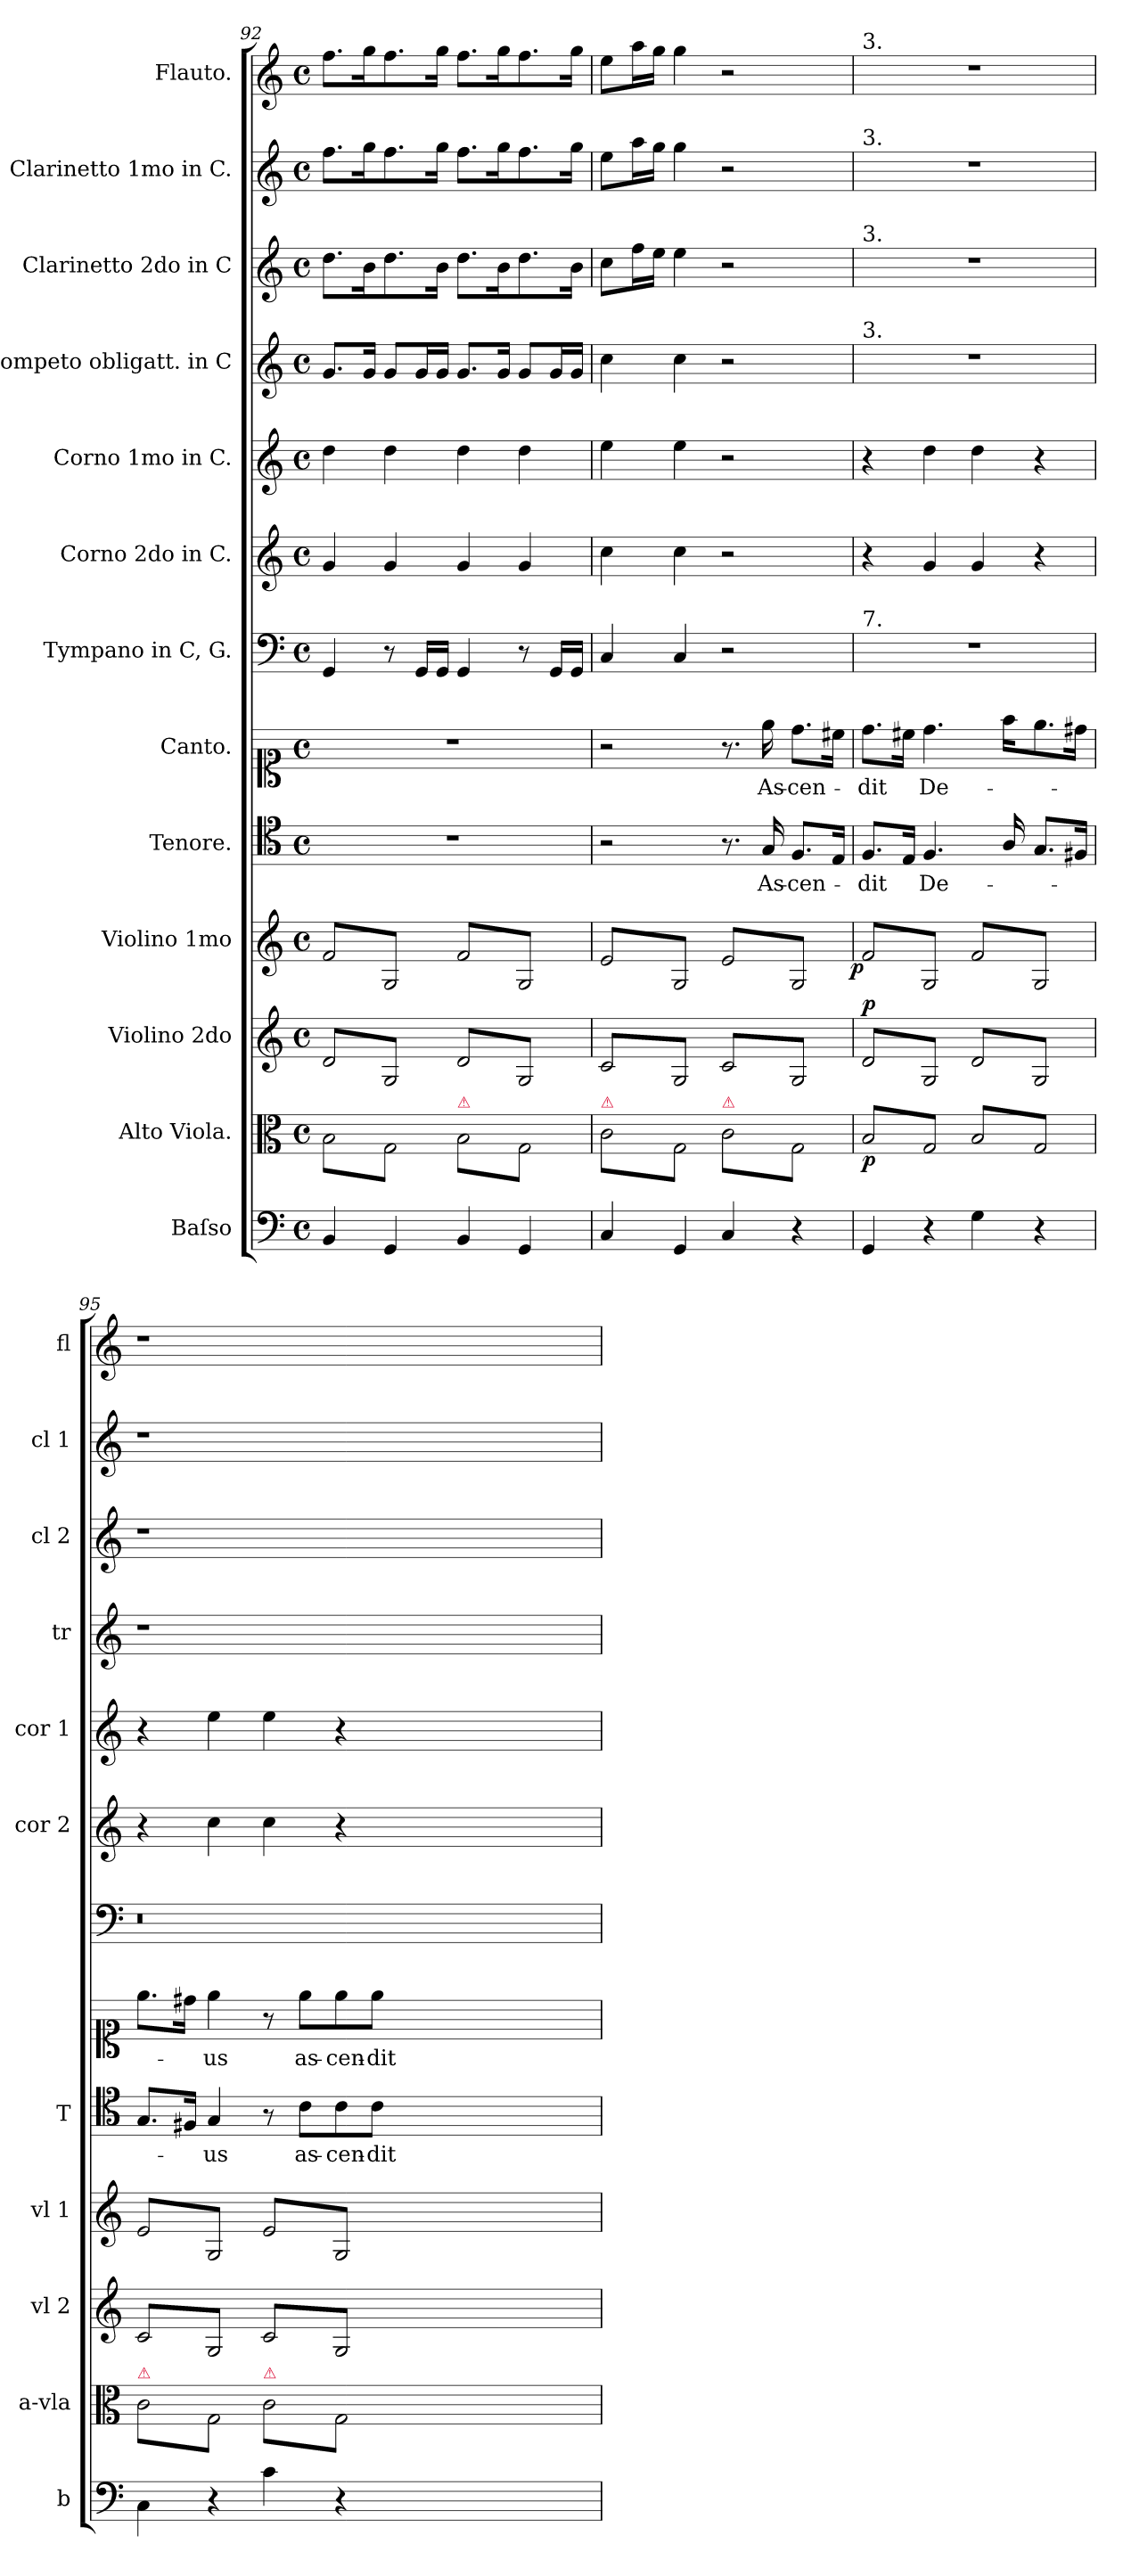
**kern	**kern	**dynam	**kern	**dynam	**kern	**dynam	**kern	**text	**kern	**text	**kern	**kern	**kern	**kern	**kern	**kern	**kern
*part13	*part12	*part12	*part11	*part11	*part10	*part10	*part9	*part9	*part8	*part8	*part7	*part6	*part5	*part4	*part3	*part2	*part1
*staff13	*staff12	*staff12	*staff11	*staff11	*staff10	*staff10	*staff9	*staff9	*staff8	*staff8	*staff7	*staff6	*staff5	*staff4	*staff3	*staff2	*staff1
*I"Baſso	*I"Alto Viola.	*	*I"Violino 2do	*	*I"Violino 1mo	*	*I"Tenore.	*	*I"Canto.	*	*I"Tympano in C, G.	*I"Corno 2do in C.	*I"Corno 1mo in C.	*I"Trompeto obligatt. in C	*I"Clarinetto 2do in C	*I"Clarinetto 1mo in C.	*I"Flauto.
*I'b	*I'a-vla	*	*I'vl 2	*	*I'vl 1	*	*I'T	*	*	*	*	*I'cor 2	*I'cor 1	*I'tr	*I'cl 2	*I'cl 1	*I'fl
*clefF4	*clefC3	*	*clefG2	*	*clefG2	*	*clefC4	*	*clefC1	*	*clefF4	*clefG2	*clefG2	*clefG2	*clefG2	*clefG2	*clefG2
*k[]	*k[]	*	*k[]	*	*k[]	*	*k[]	*	*k[]	*	*k[]	*k[]	*k[]	*k[]	*k[]	*k[]	*k[]
*M4/4	*M4/4	*	*M4/4	*	*M4/4	*	*M4/4	*	*M4/4	*	*M4/4	*M4/4	*M4/4	*M4/4	*M4/4	*M4/4	*M4/4
*met(c)	*met(c)	*	*met(c)	*	*met(c)	*	*met(c)	*	*met(c)	*	*met(c)	*met(c)	*met(c)	*met(c)	*met(c)	*met(c)	*met(c)
=92	=92	=92	=92	=92	=92	=92	=92	=92	=92	=92	=92	=92	=92	=92	=92	=92	=92
!	!LO:TX:a:color=crimson:t=⚠	!	!	!	!	!	!	!	!	!	!	!	!	!	!	!	!
*	*tremolo	*	*	*	*	*	*	*	*	*	*	*	*	*	*	*	*
*	*	*	*tremolo	*	*	*	*	*	*	*	*	*	*	*	*	*	*
*	*	*	*	*	*tremolo	*	*	*	*	*	*	*	*	*	*	*	*
4BB/	8B\L	.	8d/L	.	8f/L	.	1r	.	1r	.	4GG/	4g/	4dd\	8.g/L	8.dd\L	8.ff\L	8.ff\L
.	8G\	.	8G/	.	8G/	.	.	.	.	.	.	.	.	.	.	.	.
.	.	.	.	.	.	.	.	.	.	.	.	.	.	16g/Jk	16b\K	16gg\K	16gg\K
4GG/	8B\	.	8d/	.	8f/	.	.	.	.	.	8r	4g/	4dd\	8g/L	8.dd\	8.ff\	8.ff\
.	8G\J	.	8G/J	.	8G/J	.	.	.	.	.	16GG/LL	.	.	16g/L	.	.	.
.	.	.	.	.	.	.	.	.	.	.	16GG/JJ	.	.	16g/JJ	16b\Jk	16gg\Jk	16gg\Jk
!	!LO:TX:a:color=crimson:t=⚠	!	!	!	!	!	!	!	!	!	!	!	!	!	!	!	!
4BB/	8B\L	.	8d/L	.	8f/L	.	.	.	.	.	4GG/	4g/	4dd\	8.g/L	8.dd\L	8.ff\L	8.ff\L
.	8G\	.	8G/	.	8G/	.	.	.	.	.	.	.	.	.	.	.	.
.	.	.	.	.	.	.	.	.	.	.	.	.	.	16g/Jk	16b\K	16gg\K	16gg\K
4GG/	8B\	.	8d/	.	8f/	.	.	.	.	.	8r	4g/	4dd\	8g/L	8.dd\	8.ff\	8.ff\
.	8G\J	.	8G/J	.	8G/J	.	.	.	.	.	16GG/LL	.	.	16g/L	.	.	.
.	.	.	.	.	.	.	.	.	.	.	16GG/JJ	.	.	16g/JJ	16b\Jk	16gg\Jk	16gg\Jk
=93	=93	=93	=93	=93	=93	=93	=93	=93	=93	=93	=93	=93	=93	=93	=93	=93	=93
!	!LO:TX:a:color=crimson:t=⚠	!	!	!	!	!	!	!	!	!	!	!	!	!	!	!	!
4C/	8c\L	.	8c/L	.	8e/L	.	2r	.	2r	.	4C/	4cc\	4ee\	4cc\	8cc\L	8ee\L	8ee\L
.	8G\	.	8G/	.	8G/	.	.	.	.	.	.	.	.	.	16ff\L	16aa\L	16aa\L
.	.	.	.	.	.	.	.	.	.	.	.	.	.	.	16ee\JJ	16gg\JJ	16gg\JJ
4GG/	8c\	.	8c/	.	8e/	.	.	.	.	.	4C/	4cc\	4ee\	4cc\	4ee\	4gg\	4gg\
.	8G\J	.	8G/J	.	8G/J	.	.	.	.	.	.	.	.	.	.	.	.
!	!LO:TX:a:color=crimson:t=⚠	!	!	!	!	!	!	!	!	!	!	!	!	!	!	!	!
4C/	8c\L	.	8c/L	.	8e/L	.	8.r	.	8.r	.	2r	2r	2r	2r	2r	2r	2r
.	8G\	.	8G/	.	8G/	.	.	.	.	.	.	.	.	.	.	.	.
.	.	.	.	.	.	.	16G/	As-	16ee\	As-	.	.	.	.	.	.	.
4r	8c\	.	8c/	.	8e/	.	8.F/L	-cen-	8.dd\L	-cen-	.	.	.	.	.	.	.
.	8G\J	.	8G/J	.	8G/J	.	.	.	.	.	.	.	.	.	.	.	.
.	.	.	.	.	.	.	16E/Jk	.	16cc#X\Jk	.	.	.	.	.	.	.	.
=94	=94	=94	=94	=94	=94	=94	=94	=94	=94	=94	=94	=94	=94	=94	=94	=94	=94
!	!	!	!	!	!	!	!	!	!	!	!	!	!	!	!	!	!LO:TX:a:t=3.
!	!	!	!	!	!	!	!	!	!	!	!	!	!	!	!	!LO:TX:a:t=3.	!
!	!	!	!	!	!	!	!	!	!	!	!	!	!	!	!LO:TX:a:t=3.	!	!
!	!	!	!	!	!	!	!	!	!	!	!	!	!	!LO:TX:a:t=3.	!	!	!
!	!	!	!	!	!	!	!	!	!	!	!LO:TX:a:t=7.	!	!	!	!	!	!
!	!	!	!	!LO:DY:a	!	!LO:DY:b:rj	!	!	!	!	!	!	!	!	!	!	!
4GG/	8B/L	p	8d/L	p	8f/L	p	8.F/L	-dit	8.dd\L	-dit	1r	4r	4r	1r	1r	1r	1r
.	8G/	.	8G/	.	8G/	.	.	.	.	.	.	.	.	.	.	.	.
.	.	.	.	.	.	.	16E/Jk	.	16cc#X\Jk	.	.	.	.	.	.	.	.
4r	8B/	.	8d/	.	8f/	.	4.F/	De-	4.dd\	De-	.	4g/	4dd\	.	.	.	.
.	8G/J	.	8G/J	.	8G/J	.	.	.	.	.	.	.	.	.	.	.	.
4G\	8B/L	.	8d/L	.	8f/L	.	.	.	.	.	.	4g/	4dd\	.	.	.	.
!	!	!	!	!	!	!	!LO:N:vis=16	!	!LO:N:vis=16	!	!	!	!	!	!	!	!
.	8G/	.	8G/	.	8G/	.	8A/	.	8ff\KL	.	.	.	.	.	.	.	.
4r	8B/	.	8d/	.	8f/	.	8.G/L	.	8.ee\	.	.	4r	4r	.	.	.	.
.	8G/J	.	8G/J	.	8G/J	.	.	.	.	.	.	.	.	.	.	.	.
.	.	.	.	.	.	.	16F#X/Jk	.	16dd#X\Jk	.	.	.	.	.	.	.	.
=95	=95	=95	=95	=95	=95	=95	=95	=95	=95	=95	=95	=95	=95	=95	=95	=95	=95
!	!LO:TX:a:color=crimson:t=⚠	!	!	!	!	!	!	!	!	!	!	!	!	!	!	!	!
4C\	8c\L	.	8c/L	.	8e/L	.	8.G/L	.	8.ee\L	.	0.r	4r	4r	1r	1r	1r	1r
.	8G\	.	8G/	.	8G/	.	.	.	.	.	.	.	.	.	.	.	.
.	.	.	.	.	.	.	16F#X/Jk	.	16dd#X\Jk	.	.	.	.	.	.	.	.
4r	8c\	.	8c/	.	8e/	.	4G/	-us	4ee\	-us	.	4cc\	4ee\	.	.	.	.
.	8G\J	.	8G/J	.	8G/J	.	.	.	.	.	.	.	.	.	.	.	.
!	!LO:TX:a:color=crimson:t=⚠	!	!	!	!	!	!	!	!	!	!	!	!	!	!	!	!
4c\	8c\L	.	8c/L	.	8e/L	.	8r	.	8r	.	.	4cc\	4ee\	.	.	.	.
.	8G\	.	8G/	.	8G/	.	8c\L	as-	8ee\L	as-	.	.	.	.	.	.	.
4r	8c\	.	8c/	.	8e/	.	8c\	-cen-	8ee\	-cen-	.	4r	4r	.	.	.	.
.	8G\J	.	8G/J	.	8G/J	.	8c\J	-dit	8ee\J	-dit	.	.	.	.	.	.	.
*	*	*	*	*	*Xtremolo	*	*	*	*	*	*	*	*	*	*	*	*
*	*	*	*Xtremolo	*	*	*	*	*	*	*	*	*	*	*	*	*	*
*	*Xtremolo	*	*	*	*	*	*	*	*	*	*	*	*	*	*	*	*
0ryy	0ryy	.	0ryy	.	0ryy	.	0ryy	.	0ryy	.	.	0ryy	0ryy	0ryy	0ryy	0ryy	0ryy
.	.	.	.	.	.	.	.	.	.	.	.	.	.	.	.	.	.
=	=	=	=	=	=	=	=	=	=	=	=	=	=	=	=	=	=
*-	*-	*-	*-	*-	*-	*-	*-	*-	*-	*-	*-	*-	*-	*-	*-	*-	*-
